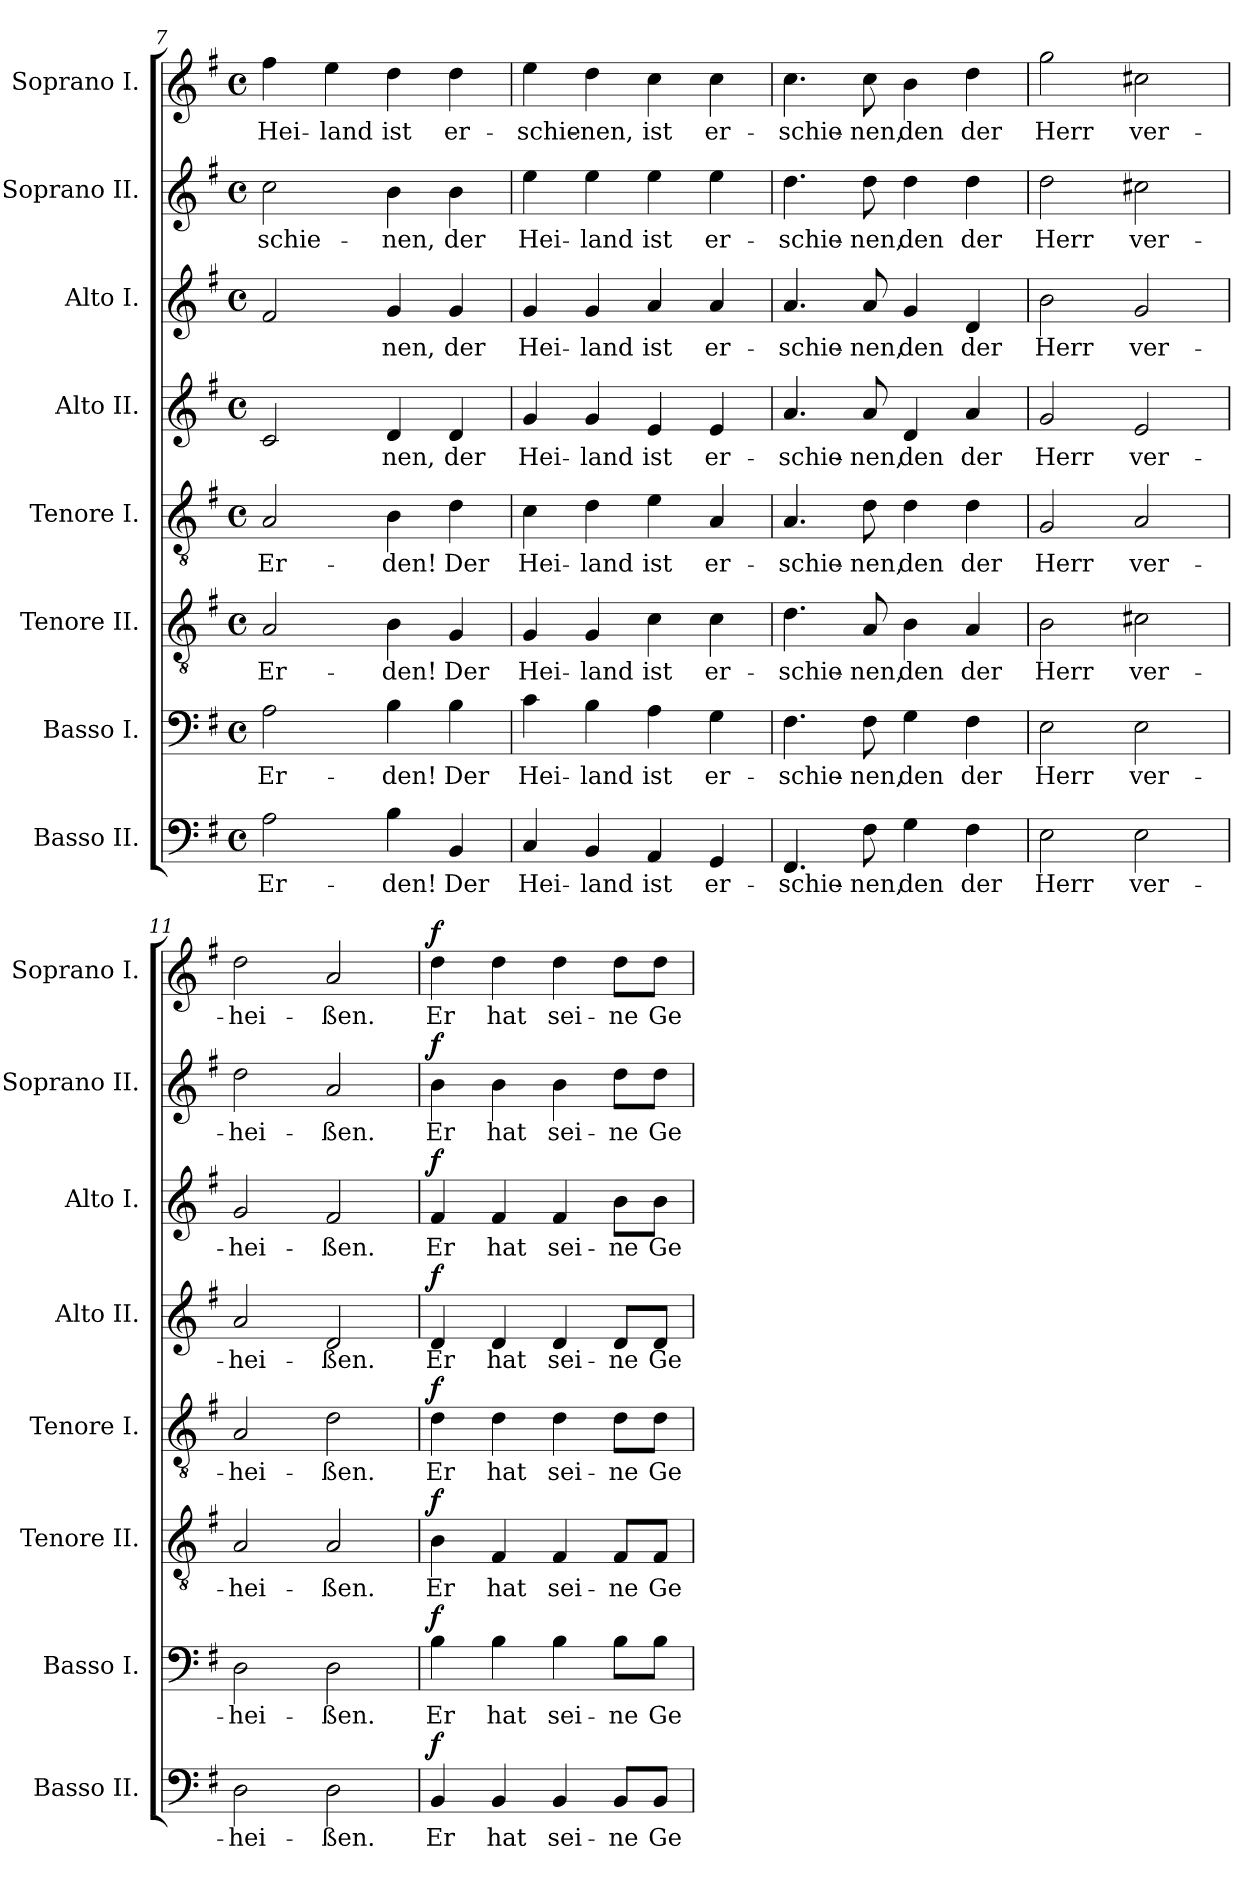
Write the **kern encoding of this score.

**kern	**text	**dynam	**kern	**text	**dynam	**kern	**text	**dynam	**kern	**text	**dynam	**kern	**text	**dynam	**kern	**text	**dynam	**kern	**text	**dynam	**kern	**text	**dynam
*part8	*part8	*part8	*part7	*part7	*part7	*part6	*part6	*part6	*part5	*part5	*part5	*part4	*part4	*part4	*part3	*part3	*part3	*part2	*part2	*part2	*part1	*part1	*part1
*staff8	*staff8	*staff8	*staff7	*staff7	*staff7	*staff6	*staff6	*staff6	*staff5	*staff5	*staff5	*staff4	*staff4	*staff4	*staff3	*staff3	*staff3	*staff2	*staff2	*staff2	*staff1	*staff1	*staff1
*I"Basso II.	*	*	*I"Basso I.	*	*	*I"Tenore II.	*	*	*I"Tenore I.	*	*	*I"Alto II.	*	*	*I"Alto I.	*	*	*I"Soprano II.	*	*	*I"Soprano I.	*	*
*I'Basso II.	*	*	*I'Basso I.	*	*	*I'Tenore II.	*	*	*I'Tenore I.	*	*	*I'Alto II.	*	*	*I'Alto I.	*	*	*I'Soprano II.	*	*	*I'Soprano I.	*	*
*clefF4	*	*	*clefF4	*	*	*clefGv2	*	*	*clefGv2	*	*	*clefG2	*	*	*clefG2	*	*	*clefG2	*	*	*clefG2	*	*
*k[f#]	*	*	*k[f#]	*	*	*k[f#]	*	*	*k[f#]	*	*	*k[f#]	*	*	*k[f#]	*	*	*k[f#]	*	*	*k[f#]	*	*
*G:	*	*	*G:	*	*	*G:	*	*	*G:	*	*	*G:	*	*	*G:	*	*	*G:	*	*	*G:	*	*
*M4/4	*	*	*M4/4	*	*	*M4/4	*	*	*M4/4	*	*	*M4/4	*	*	*M4/4	*	*	*M4/4	*	*	*M4/4	*	*
*met(c)	*	*	*met(c)	*	*	*met(c)	*	*	*met(c)	*	*	*met(c)	*	*	*met(c)	*	*	*met(c)	*	*	*met(c)	*	*
=7	=7	=7	=7	=7	=7	=7	=7	=7	=7	=7	=7	=7	=7	=7	=7	=7	=7	=7	=7	=7	=7	=7	=7
!	!LO:LY:b:cj	!	!	!LO:LY:b:cj	!	!	!LO:LY:b:cj	!	!	!LO:LY:b:cj	!	!	!LO:LY:b:cj	!	!	!LO:LY:b:cj	!	!	!LO:LY:b:cj	!	!	!LO:LY:b:cj	!
2A\	Er-	.	2A\	Er-	.	2A/	Er-	.	2A/	Er-	.	2c/	--	.	2f#/	--	.	2cc\	-schie-	.	4ff#\	Hei-	.
!	!	!	!	!	!	!	!	!	!	!	!	!	!	!	!	!	!	!	!	!	!	!LO:LY:b:cj	!
.	.	.	.	.	.	.	.	.	.	.	.	.	.	.	.	.	.	.	.	.	4ee\	-land	.
!	!LO:LY:b:cj	!	!	!LO:LY:b:cj	!	!	!LO:LY:b:cj	!	!	!LO:LY:b:cj	!	!	!LO:LY:b:cj	!	!	!LO:LY:b:cj	!	!	!LO:LY:b:cj	!	!	!LO:LY:b:cj	!
4B\	-den!	.	4B\	-den!	.	4B\	-den!	.	4B\	-den!	.	4d/	-nen,	.	4g/	-nen,	.	4b\	-nen,	.	4dd\	ist	.
!	!LO:LY:b:cj	!	!	!LO:LY:b:cj	!	!	!LO:LY:b:cj	!	!	!LO:LY:b:cj	!	!	!LO:LY:b:cj	!	!	!LO:LY:b:cj	!	!	!LO:LY:b:cj	!	!	!LO:LY:b:cj	!
4BB/	Der	.	4B\	Der	.	4G/	Der	.	4d\	Der	.	4d/	der	.	4g/	der	.	4b\	der	.	4dd\	er-	.
!!LO:PB:g=z
=8!	=8!	=8!	=8!	=8!	=8!	=8!	=8!	=8!	=8!	=8!	=8!	=8!	=8!	=8!	=8!	=8!	=8!	=8!	=8!	=8!	=8!	=8!	=8!
!	!LO:LY:b:cj	!	!	!LO:LY:b:cj	!	!	!LO:LY:b:cj	!	!	!LO:LY:b:cj	!	!	!LO:LY:b:cj	!	!	!LO:LY:b:cj	!	!	!LO:LY:b:cj	!	!	!LO:LY:b:cj	!
4C/	Hei-	.	4c\	Hei-	.	4G/	Hei-	.	4c\	Hei-	.	4g/	Hei-	.	4g/	Hei-	.	4ee\	Hei-	.	4ee\	-schie-	.
!	!LO:LY:b:cj	!	!	!LO:LY:b:cj	!	!	!LO:LY:b:cj	!	!	!LO:LY:b:cj	!	!	!LO:LY:b:cj	!	!	!LO:LY:b:cj	!	!	!LO:LY:b:cj	!	!	!LO:LY:b:cj	!
4BB/	-land	.	4B\	-land	.	4G/	-land	.	4d\	-land	.	4g/	-land	.	4g/	-land	.	4ee\	-land	.	4dd\	-nen,	.
!	!LO:LY:b:cj	!	!	!LO:LY:b:cj	!	!	!LO:LY:b:cj	!	!	!LO:LY:b:cj	!	!	!LO:LY:b:cj	!	!	!LO:LY:b:cj	!	!	!LO:LY:b:cj	!	!	!LO:LY:b:cj	!
4AA/	ist	.	4A\	ist	.	4c\	ist	.	4e\	ist	.	4e/	ist	.	4a/	ist	.	4ee\	ist	.	4cc\	ist	.
!	!LO:LY:b:cj	!	!	!LO:LY:b:cj	!	!	!LO:LY:b:cj	!	!	!LO:LY:b:cj	!	!	!LO:LY:b:cj	!	!	!LO:LY:b:cj	!	!	!LO:LY:b:cj	!	!	!LO:LY:b:cj	!
4GG/	er-	.	4G\	er-	.	4c\	er-	.	4A/	er-	.	4e/	er-	.	4a/	er-	.	4ee\	er-	.	4cc\	er-	.
=9!	=9!	=9!	=9!	=9!	=9!	=9!	=9!	=9!	=9!	=9!	=9!	=9!	=9!	=9!	=9!	=9!	=9!	=9!	=9!	=9!	=9!	=9!	=9!
!	!LO:LY:b:cj	!	!	!LO:LY:b:cj	!	!	!LO:LY:b:cj	!	!	!LO:LY:b:cj	!	!	!LO:LY:b:cj	!	!	!LO:LY:b:cj	!	!	!LO:LY:b:cj	!	!	!LO:LY:b:cj	!
4.FF#/	-schie-	.	4.F#\	-schie-	.	4.d\	-schie-	.	4.A/	-schie-	.	4.a/	-schie-	.	4.a/	-schie-	.	4.dd\	-schie-	.	4.cc\	-schie-	.
!	!LO:LY:b:cj	!	!	!LO:LY:b:cj	!	!	!LO:LY:b:cj	!	!	!LO:LY:b:cj	!	!	!LO:LY:b:cj	!	!	!LO:LY:b:cj	!	!	!LO:LY:b:cj	!	!	!LO:LY:b:cj	!
8F#\	-nen,	.	8F#\	-nen,	.	8A/	-nen,	.	8d\	-nen,	.	8a/	-nen,	.	8a/	-nen,	.	8dd\	-nen,	.	8cc\	-nen,	.
!	!LO:LY:b:cj	!	!	!LO:LY:b:cj	!	!	!LO:LY:b:cj	!	!	!LO:LY:b:cj	!	!	!LO:LY:b:cj	!	!	!LO:LY:b:cj	!	!	!LO:LY:b:cj	!	!	!LO:LY:b:cj	!
4G\	den	.	4G\	den	.	4B\	den	.	4d\	den	.	4d/	den	.	4g/	den	.	4dd\	den	.	4b\	den	.
!	!LO:LY:b:cj	!	!	!LO:LY:b:cj	!	!	!LO:LY:b:cj	!	!	!LO:LY:b:cj	!	!	!LO:LY:b:cj	!	!	!LO:LY:b:cj	!	!	!LO:LY:b:cj	!	!	!LO:LY:b:cj	!
4F#\	der	.	4F#\	der	.	4A/	der	.	4d\	der	.	4a/	der	.	4d/	der	.	4dd\	der	.	4dd\	der	.
=10!	=10!	=10!	=10!	=10!	=10!	=10!	=10!	=10!	=10!	=10!	=10!	=10!	=10!	=10!	=10!	=10!	=10!	=10!	=10!	=10!	=10!	=10!	=10!
!	!LO:LY:b:cj	!	!	!LO:LY:b:cj	!	!	!LO:LY:b:cj	!	!	!LO:LY:b:cj	!	!	!LO:LY:b:cj	!	!	!LO:LY:b:cj	!	!	!LO:LY:b:cj	!	!	!LO:LY:b:cj	!
2E\	Herr	.	2E\	Herr	.	2B\	Herr	.	2G/	Herr	.	2g/	Herr	.	2b\	Herr	.	2dd\	Herr	.	2gg\	Herr	.
!	!LO:LY:b:cj	!	!	!LO:LY:b:cj	!	!	!LO:LY:b:cj	!	!	!LO:LY:b:cj	!	!	!LO:LY:b:cj	!	!	!LO:LY:b:cj	!	!	!LO:LY:b:cj	!	!	!LO:LY:b:cj	!
2E\	ver-	.	2E\	ver-	.	2c#X\	ver-	.	2A/	ver-	.	2e/	ver-	.	2g/	ver-	.	2cc#X\	ver-	.	2cc#X\	ver-	.
=11!	=11!	=11!	=11!	=11!	=11!	=11!	=11!	=11!	=11!	=11!	=11!	=11!	=11!	=11!	=11!	=11!	=11!	=11!	=11!	=11!	=11!	=11!	=11!
!	!LO:LY:b:cj	!	!	!LO:LY:b:cj	!	!	!LO:LY:b:cj	!	!	!LO:LY:b:cj	!	!	!LO:LY:b:cj	!	!	!LO:LY:b:cj	!	!	!LO:LY:b:cj	!	!	!LO:LY:b:cj	!
2D\	-hei-	.	2D\	-hei-	.	2A/	-hei-	.	2A/	-hei-	.	2a/	-hei-	.	2g/	-hei-	.	2dd\	-hei-	.	2dd\	-hei-	.
!	!LO:LY:b:cj	!	!	!LO:LY:b:cj	!	!	!LO:LY:b:cj	!	!	!LO:LY:b:cj	!	!	!LO:LY:b:cj	!	!	!LO:LY:b:cj	!	!	!LO:LY:b:cj	!	!	!LO:LY:b:cj	!
2D\	-ßen.	.	2D\	-ßen.	.	2A/	-ßen.	.	2d\	-ßen.	.	2d/	-ßen.	.	2f#/	-ßen.	.	2a/	-ßen.	.	2a/	-ßen.	.
=12!	=12!	=12!	=12!	=12!	=12!	=12!	=12!	=12!	=12!	=12!	=12!	=12!	=12!	=12!	=12!	=12!	=12!	=12!	=12!	=12!	=12!	=12!	=12!
!	!LO:LY:b:cj	!LO:DY:a	!	!LO:LY:b:cj	!LO:DY:a	!	!LO:LY:b:cj	!LO:DY:a	!	!LO:LY:b:cj	!LO:DY:a	!	!LO:LY:b:cj	!LO:DY:a	!	!LO:LY:b:cj	!LO:DY:a	!	!LO:LY:b:cj	!LO:DY:a	!	!LO:LY:b:cj	!LO:DY:a
4BB/	Er	f	4B\	Er	f	4B\	Er	f	4d\	Er	f	4d/	Er	f	4f#/	Er	f	4b\	Er	f	4dd\	Er	f
!	!LO:LY:b:cj	!	!	!LO:LY:b:cj	!	!	!LO:LY:b:cj	!	!	!LO:LY:b:cj	!	!	!LO:LY:b:cj	!	!	!LO:LY:b:cj	!	!	!LO:LY:b:cj	!	!	!LO:LY:b:cj	!
4BB/	hat	.	4B\	hat	.	4F#/	hat	.	4d\	hat	.	4d/	hat	.	4f#/	hat	.	4b\	hat	.	4dd\	hat	.
!	!LO:LY:b:cj	!	!	!LO:LY:b:cj	!	!	!LO:LY:b:cj	!	!	!LO:LY:b:cj	!	!	!LO:LY:b:cj	!	!	!LO:LY:b:cj	!	!	!LO:LY:b:cj	!	!	!LO:LY:b:cj	!
4BB/	sei-	.	4B\	sei-	.	4F#/	sei-	.	4d\	sei-	.	4d/	sei-	.	4f#/	sei-	.	4b\	sei-	.	4dd\	sei-	.
!	!LO:LY:b:cj	!	!	!LO:LY:b:cj	!	!	!LO:LY:b:cj	!	!	!LO:LY:b:cj	!	!	!LO:LY:b:cj	!	!	!LO:LY:b:cj	!	!	!LO:LY:b:cj	!	!	!LO:LY:b:cj	!
8BB/L	-ne	.	8B\L	-ne	.	8F#/L	-ne	.	8d\L	-ne	.	8d/L	-ne	.	8b\L	-ne	.	8dd\L	-ne	.	8dd\L	-ne	.
!	!LO:LY:b:cj	!	!	!LO:LY:b:cj	!	!	!LO:LY:b:cj	!	!	!LO:LY:b:cj	!	!	!LO:LY:b:cj	!	!	!LO:LY:b:cj	!	!	!LO:LY:b:cj	!	!	!LO:LY:b:cj	!
8BB/J	Ge-	.	8B\J	Ge-	.	8F#/J	Ge-	.	8d\J	Ge-	.	8d/J	Ge-	.	8b\J	Ge-	.	8dd\J	Ge-	.	8dd\J	Ge-	.
=!	=!	=!	=!	=!	=!	=!	=!	=!	=!	=!	=!	=!	=!	=!	=!	=!	=!	=!	=!	=!	=!	=!	=!
*-	*-	*-	*-	*-	*-	*-	*-	*-	*-	*-	*-	*-	*-	*-	*-	*-	*-	*-	*-	*-	*-	*-	*-
